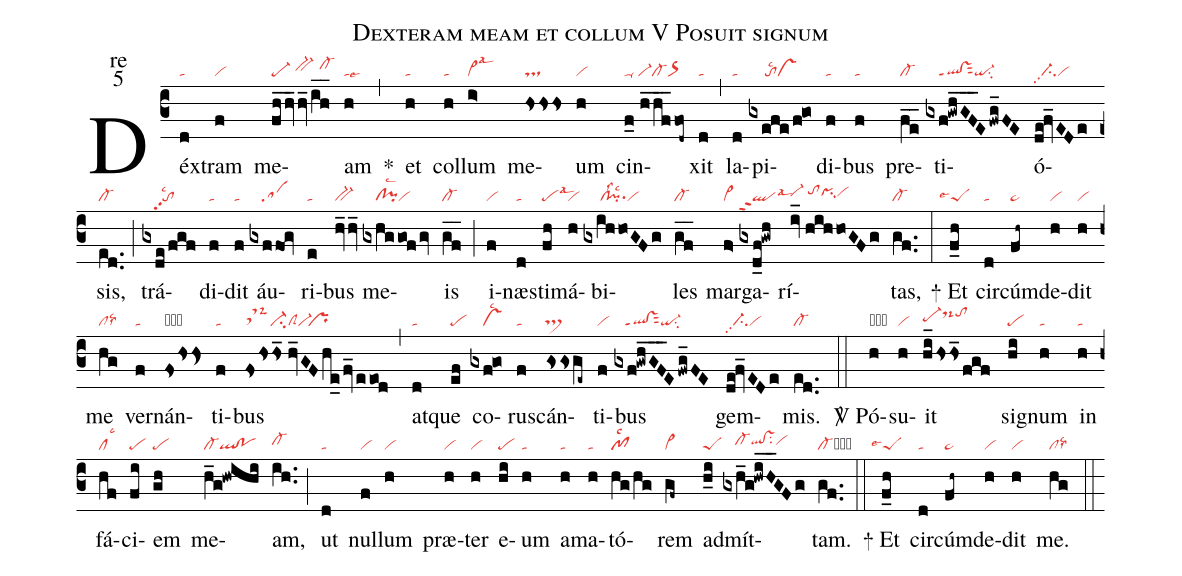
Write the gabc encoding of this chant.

name:Dexteram meam et collum V Posuit signum;
office-part:re;
mode:5;
nabc-lines:1;
%%
(c3) Déx(d|ta)tram(f|vi) me(fh_hv_hv_2ih__|pe-/bv-hh/cl-hi)am(h|talse6) <sp>*</sp>(,) et(h|ta) col(h|ta)lum(i>|vi>lsal3) me(hsss|ts)um(h|vi) cin(f_0//h_/hf__fod~|ta-/vi-cl-or>)xit(d|ta) (,) la(d|ta)pi(gxefe/f@go|/////tolsc2vs)di(f|ta)bus(f|ta) pre(fe__|cl-)ti(gxf!gwhG__F_E/fwg_FE|////ql!vsppt1sut2qi-su2)ó(de!fv_EDe|//ci-pp2vi)sis,(ed..|cl-) (;) trá(gxde/fgf|////topp2lsc2)di(f|ta)dit(f|ta) áu(gxffog|////sa)ri(e|ta)bus(hv_hv_|bv-) me(gxhggof/gv|////cl!pilsc2vi)is(gf__|cl-) (;) i(f|vi)næs(d|ta)ti(fh|pelsal3)má(h|vi)bi(gxihhoGFg|/////cl!pisu1lss2lsc2vi)les(gf__|cl-) mar(f>|vi>)ga(gxd_f!gwh|qlppt2lsal3)rí(///iv_//hihhoGFg|vi-hh/tohipihhsu1vihh)tas,(gf..|cl-) (:)

<sp>+</sp> Et(f_h|```peSlse4) cir(d|ta)cúm(fh~|pe~)de(h|vi)dit(h|vi) me(hg|cllsc3lss6) ver(f|ta)nán(fshshs>|tsM>)ti(f|ta)bus(fshshs_2//hv_GFhe_fv_/eeod|tsM-ci-clSvi-`pr) (,) at(d|ta)que(ef|pe) co(gxf@go|////vslsc2)rus(f|ta)cán(gssge~|ts>)ti(f|vi)bus(gxf!gwhGF___E/fwg_FE|///ql!vsppt1sut2qi-su2) gem(de!fv_EDe|//ci-pp2vi)mis.(ed..|cl-) (::)

<sp>V/</sp> Pó(h|obvi)su(h|vi)it(hi_/hshs_fgf|pe-hhds-hjtohj) sig(hi|pe)num(h|ta) in(h|ta) fá(hf|cllsc3)ci(fi|pe)em(gh|pe) me(h_g!hwihi|cl-ql!po)am,(ih..|cl-hh) (;) ut(d|ta) nul(f|vi)lum(h|vi) præ(h|vi)ter(h|vi) e(hi|pe)um(h|ta) a(h|ta)ma(h|ta)tó(hg/hg|pf1lsc2)rem(gf~|vi>) ad(h_i|peS)mít(gxh_g!hwiH__GFg|////cl-hhqlhh!vshhsu2vihh)tam.(gf..|cl-cb) (::)

<sp>+</sp> Et(f_h|```peSlse4) cir(d|ta)cúm(fh~|pe~)de(h|vi)dit(h|vi) me.(hg|cllsc3lss6) (::)
